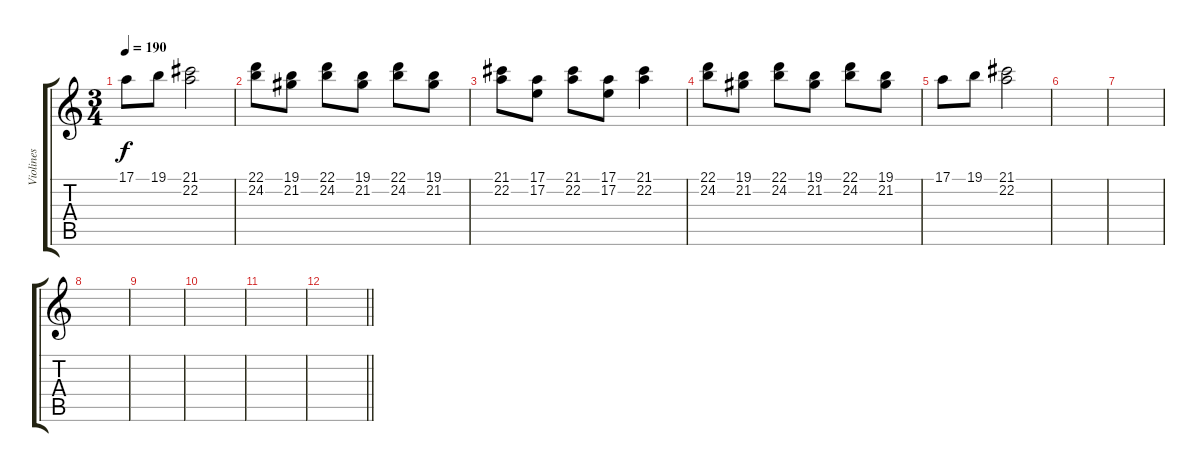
\track ("Violines" "Violines") {instrument pizzicatostrings}
\staff {score tabs}
\tuning (E4 B3 G3 D3 A2 E2) {hide}
\ts (3 4)
\tempo 190
\clef g2
\ks c
17.1.8{dy f} 19.1.8 (21.1 22.2).2 |
(22.1 24.2).8 (19.1 21.2).8 (22.1 24.2).8 (19.1 21.2).8 (22.1 24.2).8 (19.1 21.2).8 |
(21.1 22.2).8 (17.1 17.2).8 (21.1 22.2).8 (17.1 17.2).8 (21.1 22.2).4 |
(22.1 24.2).8 (19.1 21.2).8 (22.1 24.2).8 (19.1 21.2).8 (22.1 24.2).8 (19.1 21.2).8 |
17.1.8 19.1.8 (21.1 22.2).2 |
|
|
|
|
|
|
\barLineRight lightlight
